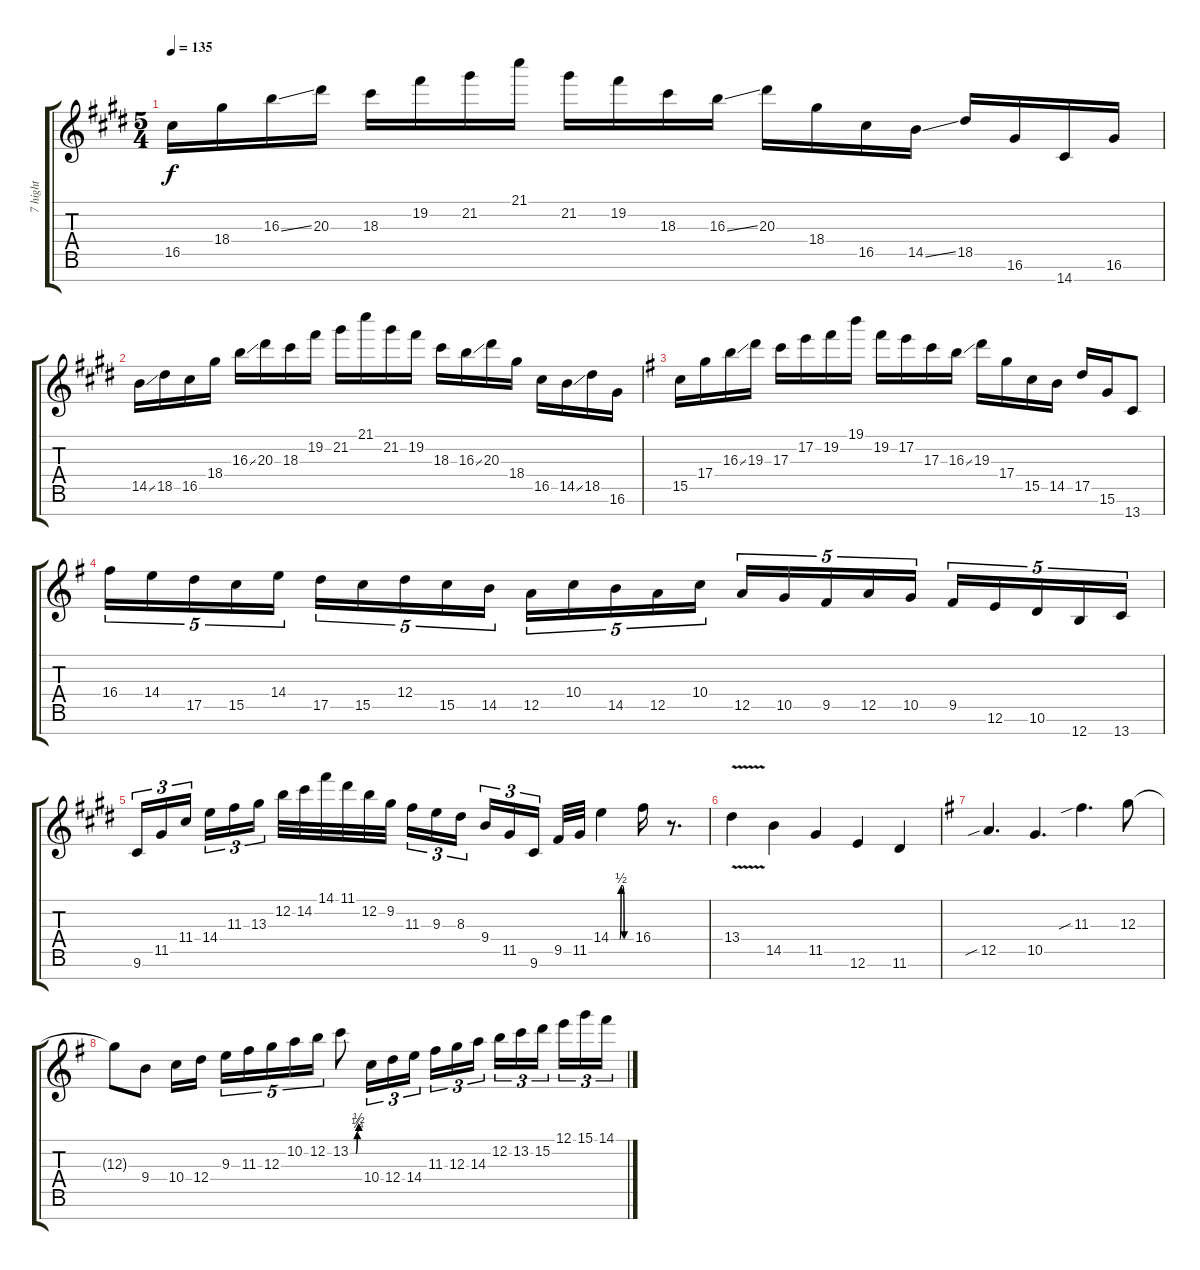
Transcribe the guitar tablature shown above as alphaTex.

\track ("7 hight" "7 hight") {instrument acousticguitarsteel}
\staff {score tabs}
\tuning (E4 B3 G3 D3 A2 E2 B1) {hide}
\ts (5 4)
\tempo 135
\clef g2
\ks e
16.5.16{dy f volume 16 instrument overdrivenguitar} 18.4.16 16.3{ss}.16 20.3.16 18.3.16 19.2.16 21.2.16 21.1.16 21.2.16 19.2.16 18.3.16 16.3{ss}.16 20.3.16 18.4.16 16.5.16 14.5{ss}.16 18.5.16 16.6.16 14.7.16 16.6.16 |
14.5{ss}.16 18.5.16 16.5.16 18.4.16 16.3{ss}.16 20.3.16 18.3.16 19.2.16 21.2.16 21.1.16 21.2.16 19.2.16 18.3.16 16.3{ss}.16 20.3.16 18.4.16 16.5.16 14.5{ss}.16 18.5.16 16.6.16 |
\ks g
15.5.16 17.4.16 16.3{ss}.16 19.3.16 17.3.16 17.2.16 19.2.16 19.1.16 19.2.16 17.2.16 17.3.16 16.3{ss}.16 19.3.16 17.4.16 15.5.16 14.5.16 17.5.16 15.6.16 13.7.8 |
16.4.16{tu (5 4)} 14.4.16{tu (5 4)} 17.5.16{tu (5 4)} 15.5.16{tu (5 4)} 14.4.16{tu (5 4)} 17.5.16{tu (5 4)} 15.5.16{tu (5 4)} 12.4.16{tu (5 4)} 15.5.16{tu (5 4)} 14.5.16{tu (5 4)} 12.5.16{tu (5 4)} 10.4.16{tu (5 4)} 14.5.16{tu (5 4)} 12.5.16{tu (5 4)} 10.4.16{tu (5 4)} 12.5.16{tu (5 4)} 10.5.16{tu (5 4)} 9.5.16{tu (5 4)} 12.5.16{tu (5 4)} 10.5.16{tu (5 4)} 9.5.16{tu (5 4)} 12.6.16{tu (5 4)} 10.6.16{tu (5 4)} 12.7.16{tu (5 4)} 13.7.16{tu (5 4)} |
\ks e
9.6.16{tu (3 2)} 11.5.16{tu (3 2)} 11.4.16{tu (3 2) beam splitsecondary} 14.4.16{tu (3 2)} 11.3.16{tu (3 2)} 13.3.16{tu (3 2)} 12.2.32 14.2.32 14.1.32 11.1.32 12.2.32 9.2.32{beam splitsecondary} 11.3.16{tu (3 2)} 9.3.16{tu (3 2)} 8.3.16{tu (3 2) beam splitsecondary} 9.4.16{tu (3 2)} 11.5.16{tu (3 2)} 9.6.16{tu (3 2) beam splitsecondary} 9.5.32 11.5.32 14.4{be (custom 0 0 20 0 26 0 30 2 35 2 39 0 42 0 60 0)}.4 16.4.16 r.8{d} |
13.4{v}.4 14.5.4 11.5.4 12.6.4 11.6.4 |
\ks g
12.5{sib}.4{d} 10.5.4{d} 11.3{sib}.4{d} 12.3.8 |
12.3{t}.8 9.4.8 10.4.16 12.4.16{beam splitsecondary} 9.3.16{tu (5 4)} 11.3.16{tu (5 4)} 12.3.16{tu (5 4)} 10.2.16{tu (5 4)} 12.2.16{tu (5 4)} 13.2{be (custom 0 0 21 0 36 0 45 1 50 1 55 2 60 2)}.8 10.4.16{tu (3 2)} 12.4.16{tu (3 2)} 14.4.16{tu (3 2) beam splitsecondary} 11.3.16{tu (3 2)} 12.3.16{tu (3 2)} 14.3.16{tu (3 2)} 12.2.16{tu (3 2)} 13.2.16{tu (3 2)} 15.2.16{tu (3 2) beam splitsecondary} 12.1.16{tu (3 2)} 15.1.16{tu (3 2)} 14.1.16{tu (3 2)}
